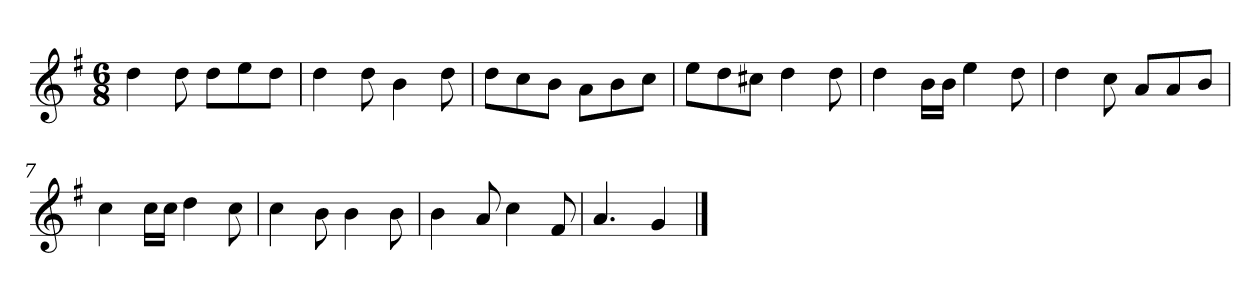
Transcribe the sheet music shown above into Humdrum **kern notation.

**kern
*part1
*staff1
*k[f#]
*M6/8
*MM120
=1
4dd
8dd
8ddL
8ee
8ddJ
=2
4dd
8dd
4b
8dd
=3
8ddL
8cc
8bJ
8aL
8b
8ccJ
=4
8eeL
8dd
8cc#XJ
4dd
8dd
=5
4dd
16bLL
16bJJ
4ee
8dd
=6
4dd
8cc
8aL
8a
8bJ
=7
4cc
16ccLL
16ccJJ
4dd
8cc
=8
4cc
8b
4b
8b
=9
4b
8a
4cc
8f#
=10
4.a
4g
==
*-
